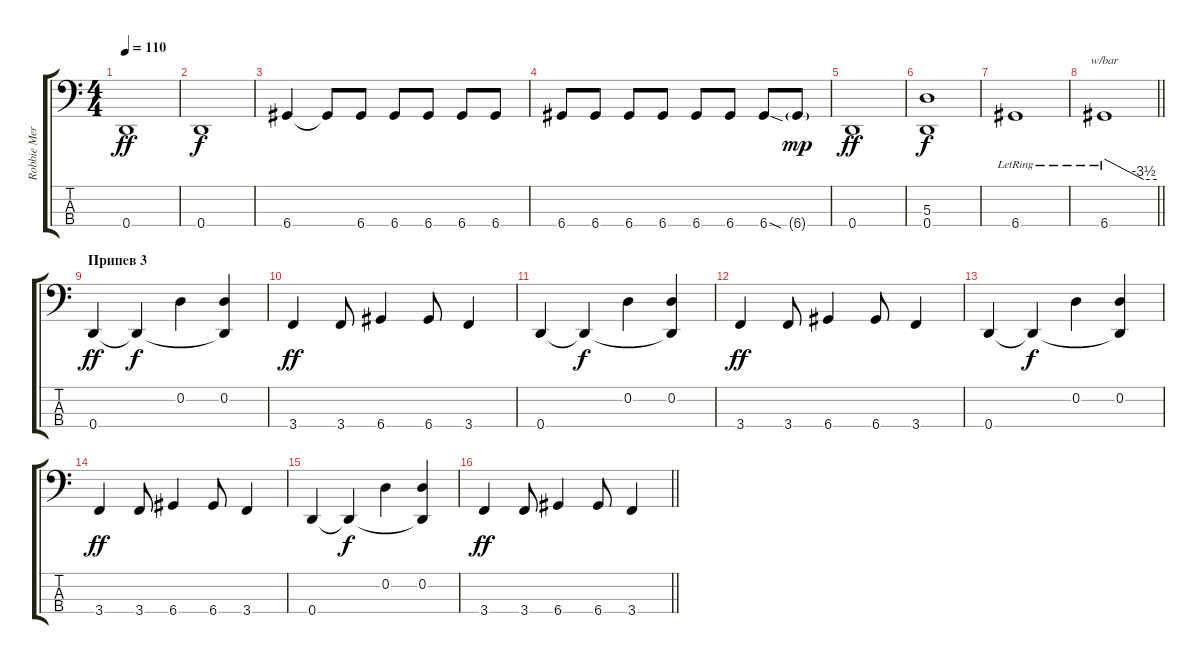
\track ("Robbie Merrill [Bass]" "Robbie Mer") {instrument electricbassfinger}
\staff {score tabs}
\tuning (G2 D2 A1 D1) {hide}
\ts (4 4)
\tempo 110
\clef f4
\ks c
0.4.1{dy ff} |
0.4.1{dy f} |
6.4.4 6.4{t}.8 6.4.8 6.4.8 6.4.8 6.4.8 6.4.8 |
6.4.8 6.4.8 6.4.8 6.4.8 6.4.8 6.4.8 6.4{sod}.8 6.4{g}.8{dy mp} |
0.4.1{dy ff} |
(5.3 0.4).1{dy f} |
6.4{lr}.1 |
\barLineRight lightlight
6.4{lr}.1{tbe (custom default 0 0 45 -14 60 -14)} |
\section ("" "Припев 3")
0.4.4{dy ff} 0.4{t}.4{dy f} 0.2.4{instrument fretlessbass} (0.2 0.4{t}).4 |
3.4.4{dy ff instrument electricbassfinger} 3.4.8 6.4.4 6.4.8 3.4.4 |
0.4.4 0.4{t}.4{dy f} 0.2.4{instrument fretlessbass} (0.2 0.4{t}).4 |
3.4.4{dy ff instrument electricbassfinger} 3.4.8 6.4.4 6.4.8 3.4.4 |
0.4.4 0.4{t}.4{dy f} 0.2.4{instrument fretlessbass} (0.2 0.4{t}).4 |
3.4.4{dy ff instrument electricbassfinger} 3.4.8 6.4.4 6.4.8 3.4.4 |
0.4.4 0.4{t}.4{dy f} 0.2.4{instrument fretlessbass} (0.2 0.4{t}).4 |
\barLineRight lightlight
3.4.4{dy ff instrument electricbassfinger} 3.4.8 6.4.4 6.4.8 3.4.4
